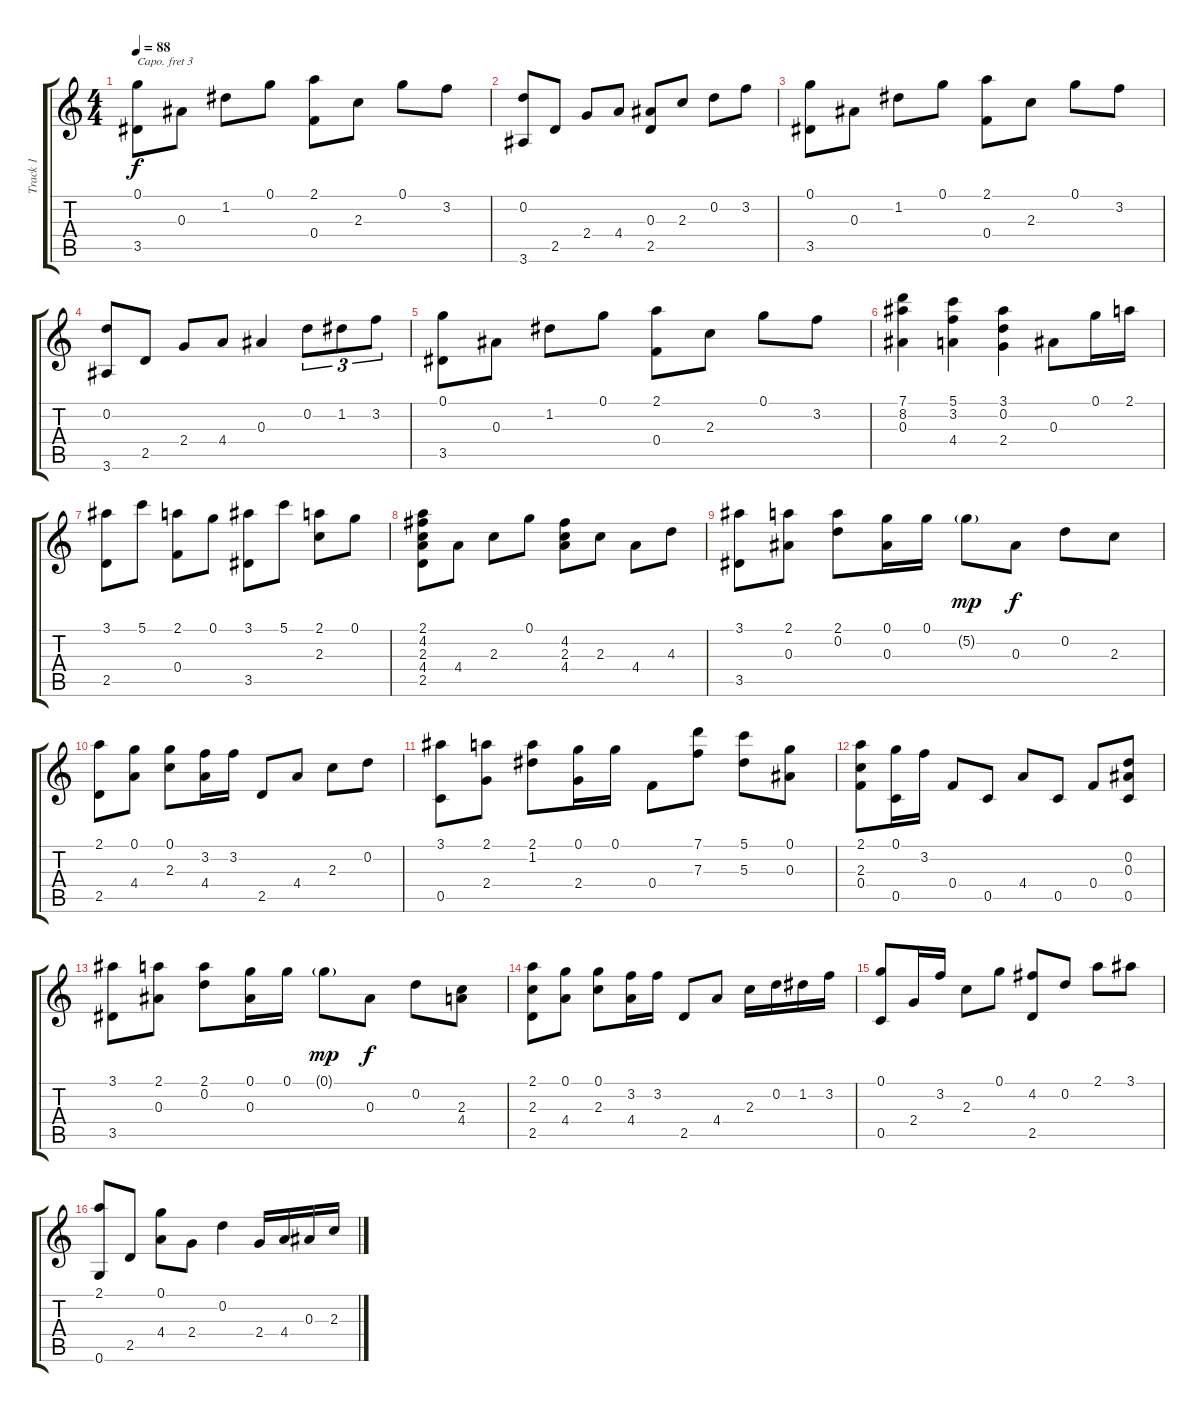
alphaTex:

\track ("Track 1" "Track 1") {instrument acousticguitarsteel}
\staff {score tabs}
\capo 3
\tuning (E4 B3 G3 D3 A2 E2) {hide}
\ts (4 4)
\tempo 88
\clef g2
\ks c
(0.1 3.5).8{dy f} 0.3.8 1.2.8 0.1.8 (2.1 0.4).8 2.3.8 0.1.8 3.2.8 |
(0.2 3.6).8 2.5.8 2.4.8 4.4.8 (0.3 2.5).8 2.3.8 0.2.8 3.2.8 |
(0.1 3.5).8 0.3.8 1.2.8 0.1.8 (2.1 0.4).8 2.3.8 0.1.8 3.2.8 |
(0.2 3.6).8 2.5.8 2.4.8 4.4.8 0.3.4 0.2.8{tu (3 2)} 1.2.8{tu (3 2)} 3.2.8{tu (3 2)} |
(0.1 3.5).8 0.3.8 1.2.8 0.1.8 (2.1 0.4).8 2.3.8 0.1.8 3.2.8 |
(7.1 8.2 0.3).4 (5.1 3.2 4.4).4 (3.1 0.2 2.4).4 0.3.8 0.1.16 2.1.16 |
(3.1 2.5).8 5.1.8 (2.1 0.4).8 0.1.8 (3.1 3.5).8 5.1.8 (2.1 2.3).8 0.1.8 |
(2.1 4.2 2.3 4.4 2.5).8 4.4.8 2.3.8 0.1.8 (4.2 2.3 4.4).8 2.3.8 4.4.8 4.3.8 |
(3.1 3.5).8 (2.1 0.3).8 (2.1 0.2).8 (0.1 0.3).16 0.1.16 5.2{g}.8{dy mp} 0.3.8{dy f} 0.2.8 2.3.8 |
(2.1 2.5).8 (0.1 4.4).8 (0.1 2.3).8 (3.2 4.4).16 3.2.16 2.5.8 4.4.8 2.3.8 0.2.8 |
(3.1 0.5).8 (2.1 2.4).8 (2.1 1.2).8 (0.1 2.4).16 0.1.16 0.4.8 (7.1 7.3).8 (5.1 5.3).8 (0.1 0.3).8 |
(2.1 2.3 0.4).8 (0.1 0.5).16 3.2.16 0.4.8 0.5.8 4.4.8 0.5.8 0.4.8 (0.2 0.3 0.5).8 |
(3.1 3.5).8 (2.1 0.3).8 (2.1 0.2).8 (0.1 0.3).16 0.1.16 0.1{g}.8{dy mp} 0.3.8{dy f} 0.2.8 (2.3 4.4).8 |
(2.1 2.3 2.5).8 (0.1 4.4).8 (0.1 2.3).8 (3.2 4.4).16 3.2.16 2.5.8 4.4.8 2.3.16 0.2.16 1.2.16 3.2.16 |
(0.1 0.5).8 2.4.16 3.2.16 2.3.8 0.1.8 (4.2 2.5).8 0.2.8 2.1.8 3.1.8 |
(2.1 0.6).8 2.5.8 (0.1 4.4).8 2.4.8 0.2.4 2.4.16 4.4.16 0.3.16 2.3.16
